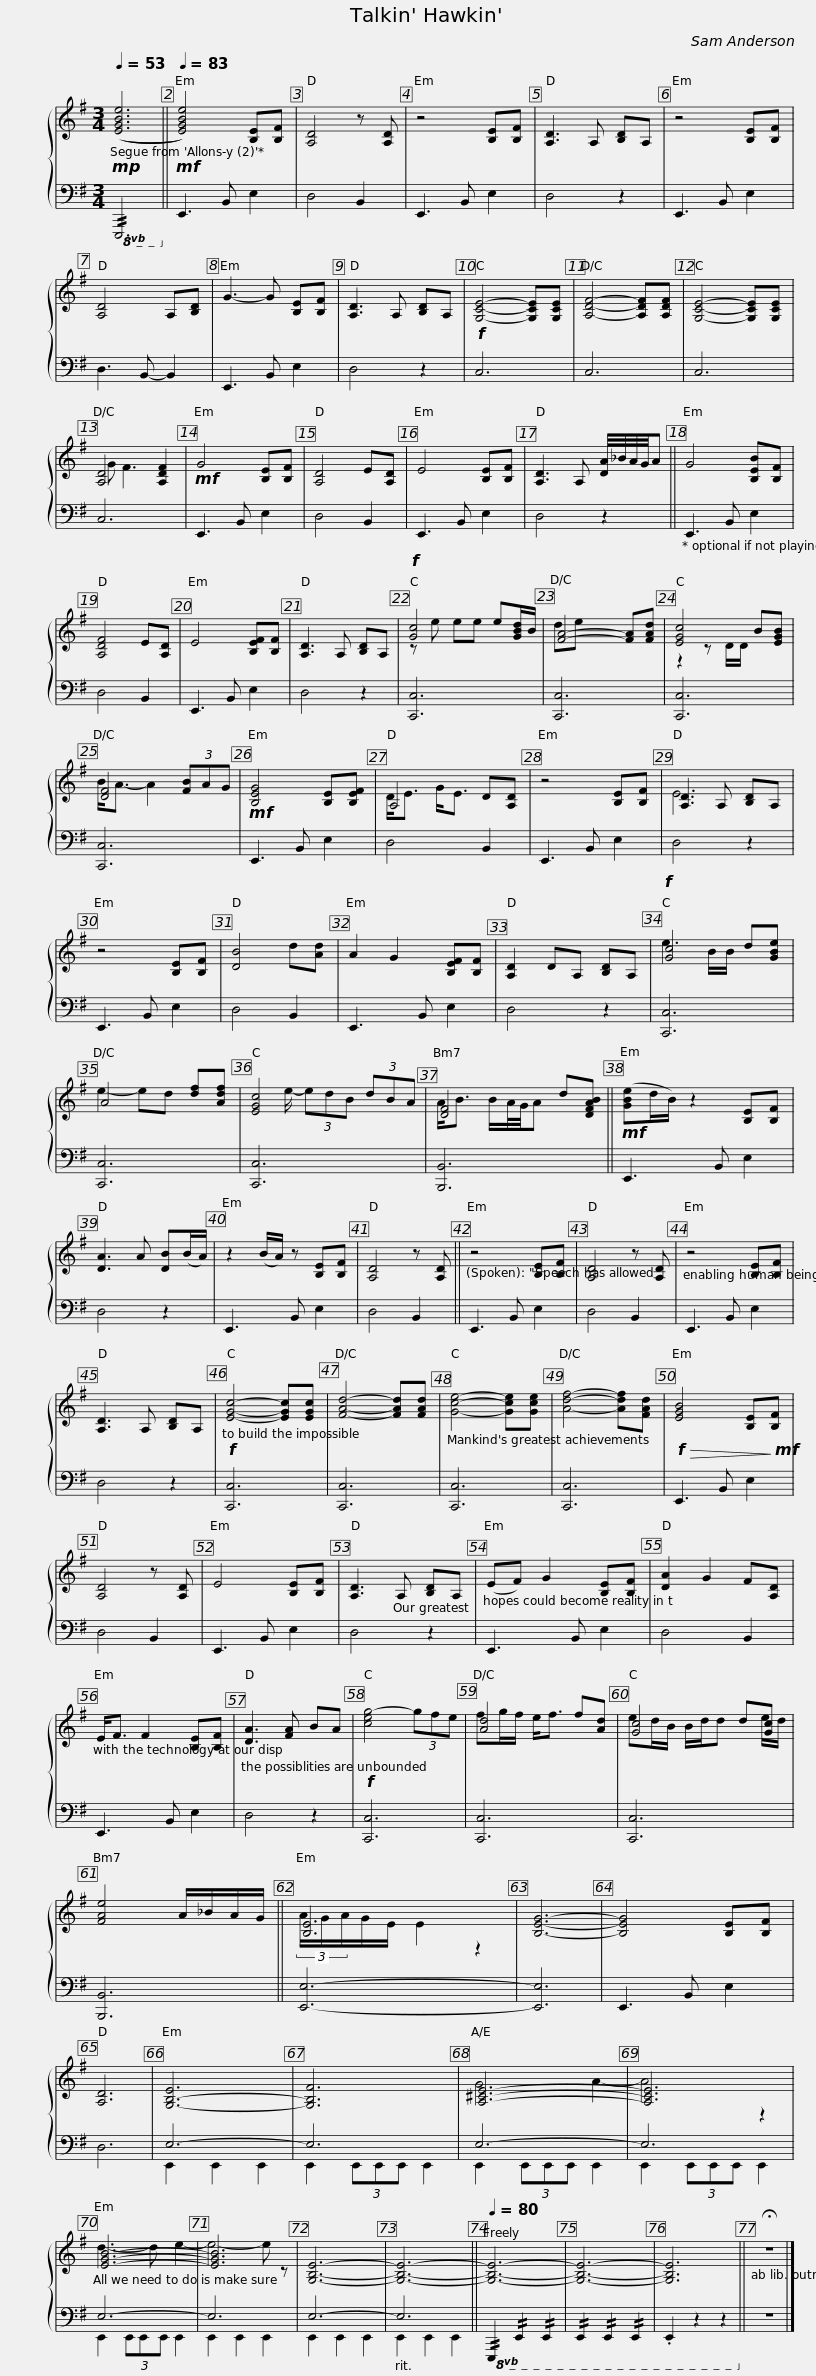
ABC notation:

X:1
%%score { ( 1 3 ) | ( 2 4 ) }
L:1/8
Q:1/4=53
M:3/4
I:linebreak $
K:G
V:1 treble
V:3 treble
V:2 bass
V:4 bass
V:1
!mp! (([EGBe]6 ||[Q:1/4=83]!mf! [EGBe]4)) [B,E][B,F] | [A,D]4 z [A,D] | z4 [B,E][B,F] | [A,D]3 A, [B,D]A, |$ %5
 z4 [B,E][B,F] | [A,D]4 A,[B,D] | G3- G [B,E][B,F] | [A,D]3 A, [B,D]A, |$!f! [G,CE]4- [G,CE][G,CE] | %10
 [A,DF]4- [A,DF][A,DF] | [G,CE]4- [G,CE][G,CE] | [A,D]4 [A,DF]2 |$!mf! G4 [B,E][B,F] | [A,D]4 E[A,D] | %15
 E4 [B,E][B,F] | [A,D]3 A, [DA]/4_B/4A/4G/4A ||$ G4 [B,EB][B,F] | [A,DF]4 E[A,D] | E4 [B,EF][B,F] | %20
 [A,D]3 A, [B,D]A, |$!f! [Gc]4 e[GBd]/B/ | [FA]4- [FA][FAd] | [EGc]4 B[EGB] | [DF]4 (3[FB]AG |$ %25
!mf! [B,EG]4 [B,E][B,EF] | A,4 D[A,D] | z4 [B,E][B,F] | [A,D]3 A, [B,D]A, |$ z4 [B,E][B,F] | %30
 [DB]4 d[Ad] | A2 G2 [B,EF][B,F] | [A,D]2 DA, [B,D]A, |$!f! [Gc]4 d[GBe] | A4 [df][Adf] | %35
 [EGc]4 (3dBA |$ [DF]4 d[DFAB] ||!mf! ([GBe]d/B/) z2 [B,E][B,F] | [DA]3 A [DB](B/A/) |$ z2 (B/A/) z [B,E][B,F] | %40
 [A,D]4 z [A,D] || z4 [B,E][B,F] | [A,D]4 z [A,D] |$ z4 [B,E][B,F] | [A,D]3 A, [B,D]A, | %45
!f! [EGc]4- [EGc][EGc] | [FAd]4- [FAd][FAd] |$ [Gce]4- [Gce][Gce] | [Adf]4- [Adf][FAd] |!f!!>(! [EGB]4 [B,E]!>)!!mf![B,F] | %50
 [A,D]4 z [A,D] |$ E4 [B,E][B,F] | [A,D]3 A, [B,D]A, | (EF) G2 [B,E][B,F] | [DA]2 G2 F[A,D] |$ %55
 E<F F2 [B,E][B,F] | [DA]3 [FA] BA |!f! [ceg-]4 (3gfe |$ [Ad]4 f[Ad] | [Gc]4 d[Gc] | %60
 [FAe]4 A/_B/A/G/ ||$ [B,E]6 | [B,EG]6- | [B,EG]4 [B,E][B,F] | [A,D]6 |$ %65
 [G,-B,-E]6 | [G,B,F]6 | [A,^CE]6- | [A,CE]6 |$ [EGB]6- | %70
 [EGB]6 | [G,B,E]6- |$ [G,B,E]6-[Q:1/4=73][Q:1/4=63] ||[Q:1/4=80] [G,B,E]6- | [G,B,E]6- | %75
 [G,B,E]6 || !fermata!z6 |] %77
V:2
!8vb(! !//!E,,,6!8vb)! || E,,3 B,, E,2 | D,4 B,,2 | E,,3 B,, E,2 | D,4 z2 |$ %5
 E,,3 B,, E,2 | D,3 B,,- B,,2 | E,,3 B,, E,2 | D,4 z2 |$ C,6 | %10
 C,6 | C,6 | C,6 |$ E,,3 B,, E,2 | D,4 B,,2 | %15
 E,,3 B,, E,2 | D,4 z2 ||$ E,,3 B,, E,2 | D,4 B,,2 | E,,3 B,, E,2 | %20
 D,4 z2 |$ [C,,C,]6 | [C,,C,]6 | [C,,C,]6 | [C,,C,]6 |$ %25
 E,,3 B,, E,2 | D,4 B,,2 | E,,3 B,, E,2 | D,4 z2 |$ E,,3 B,, E,2 | %30
 D,4 B,,2 | E,,3 B,, E,2 | D,4 z2 |$ [C,,C,]6 | [C,,C,]6 | %35
 [C,,C,]6 |$ [B,,,B,,]6 || E,,3 B,, E,2 | D,4 z2 |$ E,,3 B,, E,2 | %40
 D,4 B,,2 || E,,3 B,, E,2 | D,4 B,,2 |$ E,,3 B,, E,2 | D,4 z2 | %45
 [C,,C,]6 | [C,,C,]6 |$ [C,,C,]6 | [C,,C,]6 | E,,3 B,, E,2 | %50
 D,4 B,,2 |$ E,,3 B,, E,2 | D,4 z2 | E,,3 B,, E,2 | D,4 B,,2 |$ %55
 E,,3 B,, E,2 | D,4 z2 | [C,,C,]6 |$ [C,,C,]6 | [C,,C,]6 | %60
 [B,,,B,,]6 ||$ [E,,E,]6- | [E,,E,]6 | E,,3 B,, E,2 | D,6 |$ %65
 E,6- | E,6 | E,6- | E,6 |$ E,6- | %70
 E,6 | E,6- |$ E,6 ||!8vb(! !//!E,,,2 !//!E,,,2 !//!E,,,2 | !//!E,,,2 !//!E,,,2 !//!E,,,2 | %75
 .E,,,2 z2 z2!8vb)! || z6 |] %77
V:3
 x6 || x6 | x6 | x6 | x6 |$ %5
 x6 | x6 | x6 | x6 |$ x6 | %10
 x6 | x6 | G F3 x2 |$ x6 | x6 | %15
 x6 | x6 ||$ x6 | x6 | x6 | %20
 x6 |$ z e ee x2 | de x4 | z2 z D/D/ x2 | B<A- A2 x2 |$ %25
 x6 | D<E G<E x2 | x6 | E6 |$ x6 | %30
 x6 | x6 | x6 |$ e3 B/B/ x2 | e2- ed x2 | %35
 x3/2 e/- (3edB x2 |$ A<B B/A/4G/4A x2 || x6 | x6 |$ x6 | %40
 x6 || x6 | x6 |$ x6 | x6 | %45
 x6 | x6 |$ x6 | x6 | x6 | %50
 x6 |$ x6 | x6 | x6 | x6 |$ %55
 x6 | x6 | x6 |$ fg/f/ e<f- x2 | ed/B/ B/d/d x e/d/ | %60
 x6 ||$ (3A/G/A/G/E/ E2 z2 | x6 | x6 | x6 |$ %65
 x6 | x6 | G4 A2- | A4 z2 |$ d3- d e2- | %70
 e4- e z | x6 |$ x6 || x6 | x6 | %75
 x6 || x6 |] %77
V:4
!8vb(! x6!8vb)! || x6 | x6 | x6 | x6 |$ %5
 x6 | x6 | x6 | x6 |$ x6 | %10
 x6 | x6 | x6 |$ x6 | x6 | %15
 x6 | x6 ||$ x6 | x6 | x6 | %20
 x6 |$ x6 | x6 | x6 | x6 |$ %25
 x6 | x6 | x6 | x6 |$ x6 | %30
 x6 | x6 | x6 |$ x6 | x6 | %35
 x6 |$ x6 || x6 | x6 |$ x6 | %40
 x6 || x6 | x6 |$ x6 | x6 | %45
 x6 | x6 |$ x6 | x6 | x6 | %50
 x6 |$ x6 | x6 | x6 | x6 |$ %55
 x6 | x6 | x6 |$ x6 | x6 | %60
 x6 ||$ x6 | x6 | x6 | x6 |$ %65
 E,,2 E,,2 E,,2 | E,,2 (3E,,E,,E,, E,,2 | E,,2 (3E,,E,,E,, E,,2 | E,,2 (3E,,E,,E,, E,,2 |$ E,,2 (3E,,E,,E,, E,,2 | %70
 E,,2 E,,2 E,,2 | E,,2 E,,2 E,,2 |$ E,,2 E,,2 E,,2 ||!8vb(! x6 | x6 | %75
 x6!8vb)! || x6 |] %77
